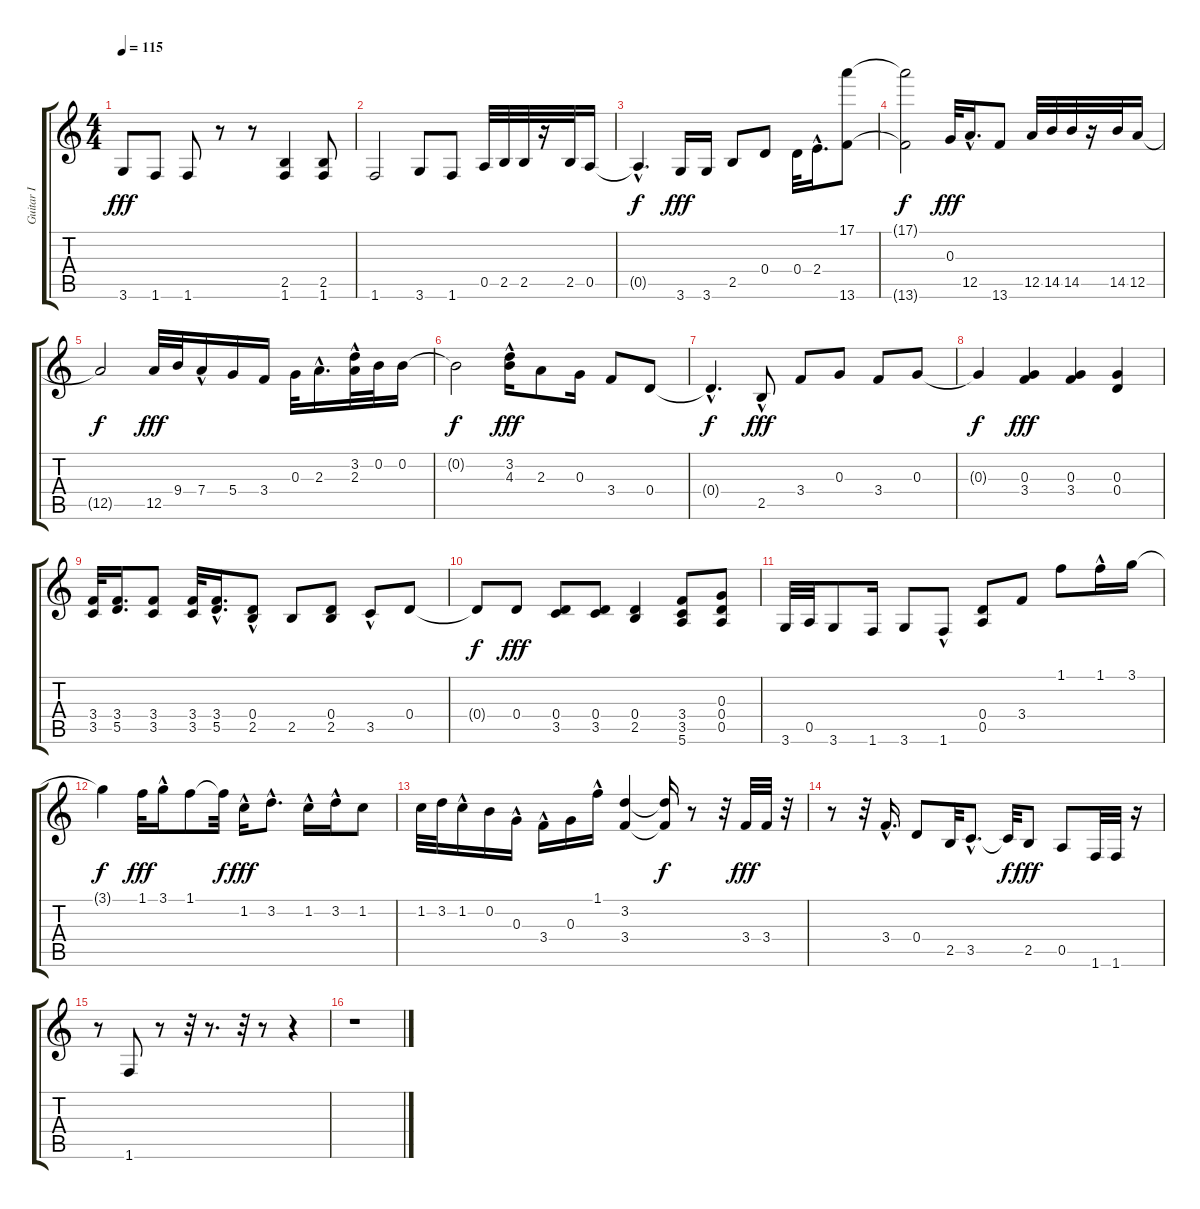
\track ("Guitar I" "Guitar I") {instrument electricbassfinger}
\staff {score tabs}
\tuning (E4 B3 G3 D3 A2 E2) {hide}
\ts (4 4)
\tempo 115
\clef g2
\ks c
3.6.8{dy fff} 1.6.8 1.6.8 r.8 r.8 (2.5 1.6).4 (2.5 1.6).8 |
1.6.2 3.6.8 1.6.8 0.5.32 2.5.32 2.5.32 r.16 2.5.32 0.5.16 |
0.5{hac t}.4{d dy f} 3.6.16{dy fff} 3.6.16 2.5.8 0.4.8 0.4.32 2.4{hac}.16{d} (17.1 13.6).8 |
(17.1{t} 13.6{t}).2{dy f} 0.3.32{dy fff} 12.5{hac}.16{d} 13.6.8 12.5.32 14.5.32 14.5.32 r.16 14.5.32 12.5.16 |
12.5{t}.2{dy f} 12.5.32{dy fff} 9.4.32 7.4{hac}.16 5.4.16 3.4.16 0.3.32 2.3{hac}.16{d} (3.2{hac} 2.3).32 0.2.32 0.2.16 |
0.2{t}.2{dy f} (3.2{hac} 4.3{hac}).16{dy fff} 2.3.8 0.3.16 3.4.8 0.4.8 |
0.4{hac t}.4{d dy f} 2.5{hac}.8{dy fff} 3.4.8 0.3.8 3.4.8 0.3.8 |
0.3{t}.4{dy f} (0.3 3.4).4{dy fff} (0.3 3.4).4 (0.3 0.4).4 |
(3.4 3.5).32 (3.4 5.5).16{d} (3.4 3.5).8 (3.4 3.5).32 (3.4{hac} 5.5{hac}).16{d} (0.4{hac} 2.5).8 2.5.8 (0.4 2.5).8 3.5{hac}.8 0.4.8 |
0.4{t}.8{dy f} 0.4.8{dy fff} (0.4 3.5).8 (0.4 3.5).8 (0.4 2.5).4 (3.4 3.5 5.6).8 (0.3 0.4 0.5).8 |
3.6.32 0.5.32 3.6.8 1.6.16 3.6.8 1.6{hac}.8 (0.4 0.5).8 3.4.8 1.1.8 1.1{hac}.16 3.1.16 |
3.1{t}.4{dy f} 1.1.32{dy fff} 3.1{hac}.16 1.1.8 1.1{t}.32{dy f} 1.2{hac}.16{dy fff} 3.2{hac}.8{d} 1.2{hac}.16 3.2{hac}.16 1.2.8 |
1.2.32 3.2.32 1.2{hac}.16 0.2.16 0.3{hac}.16 3.4{hac}.16 0.3.16 1.1{hac}.16 (3.2 3.4).4 (3.2{t} 3.4{t}).16{dy f} r.8 r.32 3.4.32{dy fff} 3.4.32 r.32 |
r.8 r.32 3.4{hac}.16{d} 0.4.8 2.5.32 3.5{hac}.8{d} 3.5{t}.32{dy f} 2.5.8{dy fff} 0.5.8 1.6.32 1.6.32 r.16 |
r.8 1.6.8 r.8 r.32 r.8{d} r.32 r.8 r.4 |
r.1
